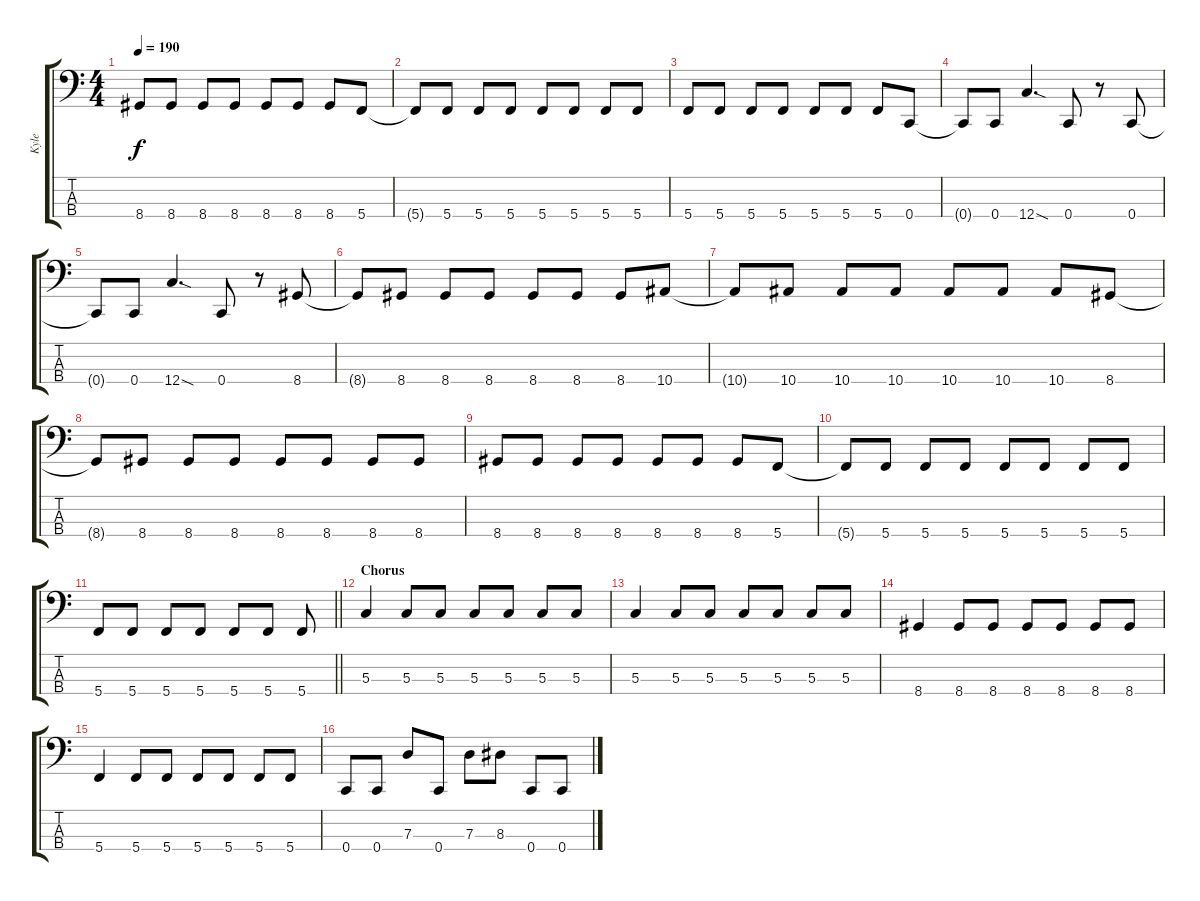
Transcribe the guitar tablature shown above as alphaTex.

\track ("Kyle" "Kyle") {instrument electricbasspick}
\staff {score tabs}
\tuning (F2 C2 G1 C1) {hide}
\ts (4 4)
\tempo 190
\clef f4
\ks c
8.4.8{dy f} 8.4.8 8.4.8 8.4.8 8.4.8 8.4.8 8.4.8 5.4.8 |
5.4{t}.8 5.4.8 5.4.8 5.4.8 5.4.8 5.4.8 5.4.8 5.4.8 |
5.4.8 5.4.8 5.4.8 5.4.8 5.4.8 5.4.8 5.4.8 0.4.8 |
0.4{t}.8 0.4.8 12.4{sod}.4{d} 0.4.8 r.8 0.4.8 |
0.4{t}.8 0.4.8 12.4{sod}.4{d} 0.4.8 r.8 8.4.8 |
8.4{t}.8 8.4.8 8.4.8 8.4.8 8.4.8 8.4.8 8.4.8 10.4.8 |
10.4{t}.8 10.4.8 10.4.8 10.4.8 10.4.8 10.4.8 10.4.8 8.4.8 |
8.4{t}.8 8.4.8 8.4.8 8.4.8 8.4.8 8.4.8 8.4.8 8.4.8 |
8.4.8 8.4.8 8.4.8 8.4.8 8.4.8 8.4.8 8.4.8 5.4.8 |
5.4{t}.8 5.4.8 5.4.8 5.4.8 5.4.8 5.4.8 5.4.8 5.4.8 |
\barLineRight lightlight
5.4.8 5.4.8 5.4.8 5.4.8 5.4.8 5.4.8 5.4.8 |
\section ("" "Chorus")
5.3.4 5.3.8 5.3.8 5.3.8 5.3.8 5.3.8 5.3.8 |
5.3.4 5.3.8 5.3.8 5.3.8 5.3.8 5.3.8 5.3.8 |
8.4.4 8.4.8 8.4.8 8.4.8 8.4.8 8.4.8 8.4.8 |
5.4.4 5.4.8 5.4.8 5.4.8 5.4.8 5.4.8 5.4.8 |
0.4.8 0.4.8 7.3.8 0.4.8 7.3.8 8.3.8 0.4.8 0.4.8
